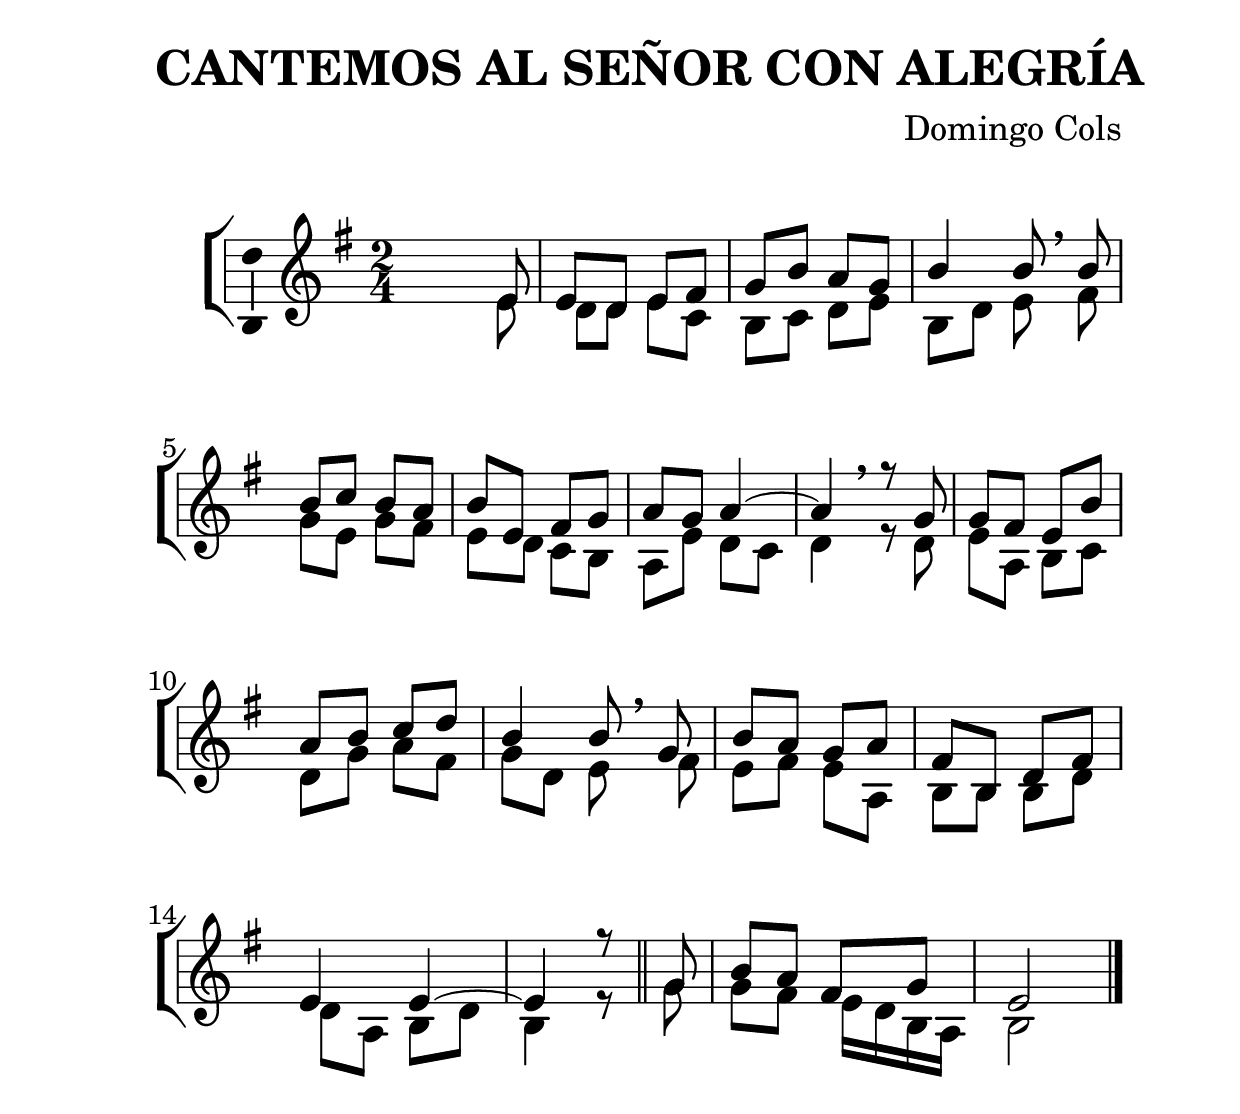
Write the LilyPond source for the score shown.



%versión de lilypond para la que se ha escrito esta partitura:
\version "2.16.0"

	%Tamaño papel
	#(set-default-paper-size "a4")
	%Tamaño partitura
	#(set-global-staff-size 30)
	%No responde al pulsar sobre una nota
	#(ly:set-option 'point-and-click #f)

%parámetros del encabezamiento:
\header {
	%title = "CANTEMOS AL SEÑOR CON ALEGRÍA"
	title = \markup{\fontsize #-1 "CANTEMOS AL SEÑOR CON ALEGRÍA"}
	subtitle = ""
	composer = "Domingo Cols"
	poet = ""
	meter = ""
	arranger = ""
%	tagline="Monasterio de la Madre de Dios. Buenafuente del Sistal."
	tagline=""
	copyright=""
	tiempo = ""
	usos = ""
	letra = "Cantemos al Señor con alegría, unidos a la voz del Pastor santo, demos gracias a Dios que es luz y guía, solícito pastor de su rebaño. Es su voz y su amor el que nos llama en la voz del pastor que él ha elegido, es su amor infinito el que nos ama en la entrega y amor de este otro Cristo. Conociendo en la fe su fiel presencia, hambrientos de verdad y luz divina, sigamos al pastor que es providencia de pastos abundantes que son vida. Apacienta, Señor, guarda a tus hijos, manda siempre a tu mies trabajadores; cada aurora a la puerta del aprisco nos aguarde el amor de tus pastores. Amén."
	}

%parámetros asociados al papel:
\paper  {
	oddHeaderMarkup = \markup {\fill-line { \on-the-fly #not-first-page \fromproperty #'header:title \on-the-fly #not-first-page \fromproperty #'header:composer }}
	evenHeaderMarkup = \markup {\fill-line { \fromproperty #'header:composer \fromproperty #'header:title }}
	#(set-paper-size "a4")
	print-page-number = ##f
	first-page-number = 1
	print-first-page-number = ##f
%	head-separation = 3.0 \cm
	top-margin = 2.0 \cm
	bottom-margin = 0.0\cm
%%%	bottom-margin = -2.0\cm
	left-margin = 3.0 \cm
	line-width = 16.0 \cm
	indent = 8\mm
	interscoreline = 2.\mm
	between-system-space = 15\mm
%	para que las partituras no llenen la hoja:
	ragged-bottom = ##t
%	idem para la última hoja:
	ragged-last-bottom = ##f
%	para que las partituras llenen el ancho del papel:
	ragged-last = ##f
	after-title-space = 2.5 \cm
%page-count=1
%system-count=4

	%Flexible Vertical Spacing
%	markup-markup-spacing =
%	#'((basic-distance . 15) (minimum-distance . 15) (padding . 3))
	markup-system-spacing =
	#'((basic-distance . 15) (minimum-distance . 15) (padding . 3))
	system-system-spacing =
	#'((basic-distance . 15) (minimum-distance . 15) (padding . 3))
	score-system-spacing =
	#'((basic-distance . 15) (minimum-distance . 15) (padding . 5))
%	top-system-spacing = % header
%	#'((basic-distance . 8) (minimum-distance . 0) (padding . 0))
%	top-markup-spacing =
%	#'((basic-distance . 20) (minimum-distance . 20) (padding . 0))
	last-bottom-spacing = % footer
	#'((basic-distance . 5) (minimum-distance . 5) (padding . 0))
%	score-markup-spacing =
%	#'((basic-distance . 16) (minimum-distance . 13) (padding . 0))

	}


%parámetros que afectan a toda la partitura:
global =  {
	%clave de sol (G):
	\clef G
	%armadura:
%%%	\transpose a b
	\key g \major
	\tempo 4=50
	\set Score.tempoHideNote = ##t
	}


melodia =
%%%	\transpose a b
{
	\relative c' {

\time 2/4

s4 s8

<<
{
\voiceOne
\stemUp

e8
e8 d e fis
g8 b a g
b4 b8 \breathe b8
b8 c b a
b8 e, fis g
a8 g a4~
a4 \breathe r8 g8
g8 fis e b'
a8 b c d
b4 b8 \breathe g8
b8 a g a
fis8 b, d fis
e4 e~
e4 r8

\bar "||"

g8
b8 a fis g
e2

}
\new Voice {
\voiceTwo
\stemDown

e8
d8 d e c
b8 c d e
b8 d e \breathe fis
g8 e g fis
e8 d c b
a8 e' d c
d4 \breathe r8 d8
e8 a, b c
d8 g a fis
g8 d e \breathe fis
e8 fis e a,
b8 b b d
d8 a b d
b4 r8

\bar "||"

g'8
g8 fis e16 d b a
b2

}
>>

\bar "|."
}
}


texto = \lyricmode {
\set stanza =#"1. " Can -- te -- mos al Se -- ñor con a -- le -- grí -- a,
u -- ni -- dos a la voz del Pas -- tor san -- _ to, __
de -- mos gra -- cias a Dios que~es luz y guí -- a,
so -- lí -- ci -- to pas -- tor de su re -- ba -- ño. __
	}

textodos = \lyricmode {
\set stanza =#"2. " Es su voz y su~a -- mor el que nos lla -- ma
en la voz del pas -- tor que~él ha~e -- le -- gi -- _ do, __
es su~a -- mor in -- fi -- ni -- to~el que nos a -- ma
en la~en -- tre -- ga y~a -- mor de~es -- te~o -- tro Cris -- to. __
	}

textotres = \lyricmode {
\set stanza =#"3. " Co -- no -- cien -- do~en la fe su fiel pre -- sen -- cia,
ham -- brien -- tos de ver -- dad y luz di -- vi -- _ na, __
si -- ga -- mos al pas -- tor que~es pro -- vi -- den -- cia
de pas -- tos a -- bun -- dan -- tes que son vi -- da. __
	}

textocuatro = \lyricmode {
\set stanza =#"4. " A -- pa -- cien -- ta, Se -- ñor, guar -- da~a tus hi -- jos,
man -- da siem -- pre~a tu mies tra -- ba -- ja -- do -- _ res; __
ca -- da~au -- ro -- ra~a la puer -- ta del a -- pris -- co
nos a -- guar -- de~el a -- mor de tus pas -- to -- res. __
A -- mén. __ _ _ _ _
	}


vozStaff = \context Voice = vozStaff
\with {\consists "Ambitus_engraver"}
<<
	\set Staff.instrumentName = ""
	\set Staff.shortInstrumentName = ""
	\set Staff.midiInstrument = #"acoustic grand"
	\set Staff.midiMinimumVolume = #0.7
	\set Staff.midiMaximumVolume = #0.9
	\global
	\melodia
	>>


textoStaff = \context Lyrics = textoStaff <<
%	\set vocalName =#"1. "
	\set shortVocalName =#"1. "
	\lyricsto vozStaff \texto
	>>

textodosStaff = \context Lyrics = textodosStaff <<
%	\set vocalName =#"2. "
	\set shortVocalName =#"2. "
	\lyricsto vozStaff \textodos
	>>

textotresStaff = \context Lyrics = textotresStaff <<
%	\set vocalName =#"3. "
	\set shortVocalName =#"3. "
	\lyricsto vozStaff \textotres
	>>

textocuatroStaff = \context Lyrics = textocuatroStaff <<
%	\set vocalName =#"4. "
	\set shortVocalName =#"4. "
	\lyricsto vozStaff \textocuatro
	>>


\book {
	\score {
		\context ChoirStaff {
			\override StaffGroup.SystemStartBracket #'collapse-height = #1
			\override Score.SystemStartBar #'collapse-height = #1
			<<
			\vozStaff
			\textoStaff
			\textodosStaff
			\textotresStaff
			\textocuatroStaff
			>>
		}
		\layout {
	    		\context {
				\Lyrics
				%\override LyricText #'font-size = #2
				}
	   		\context {
				\Score
				%\override StaffSymbol #'staff-space = #(magstep +3)
				\override InstrumentName #'X-offset = #1.5
				\override InstrumentName #'font-series = #'bold
				}
%%%			\context {
%%%				\Staff
%%%				\remove "Time_signature_engraver"
%%%				\override BarLine #'transparent = ##t
%%%				}
			}
		}
	\score {
		\context ChoirStaff {
			\override StaffGroup.SystemStartBracket #'collapse-height = #1
			\override Score.SystemStartBar #'collapse-height = #1
			<<
			\vozStaff
			>>
		}
		\midi {
	  		\context {
	  			\Score
				tempoWholesPerMinute = #(ly:make-moment 70 4)
				}
			}
		}
}


